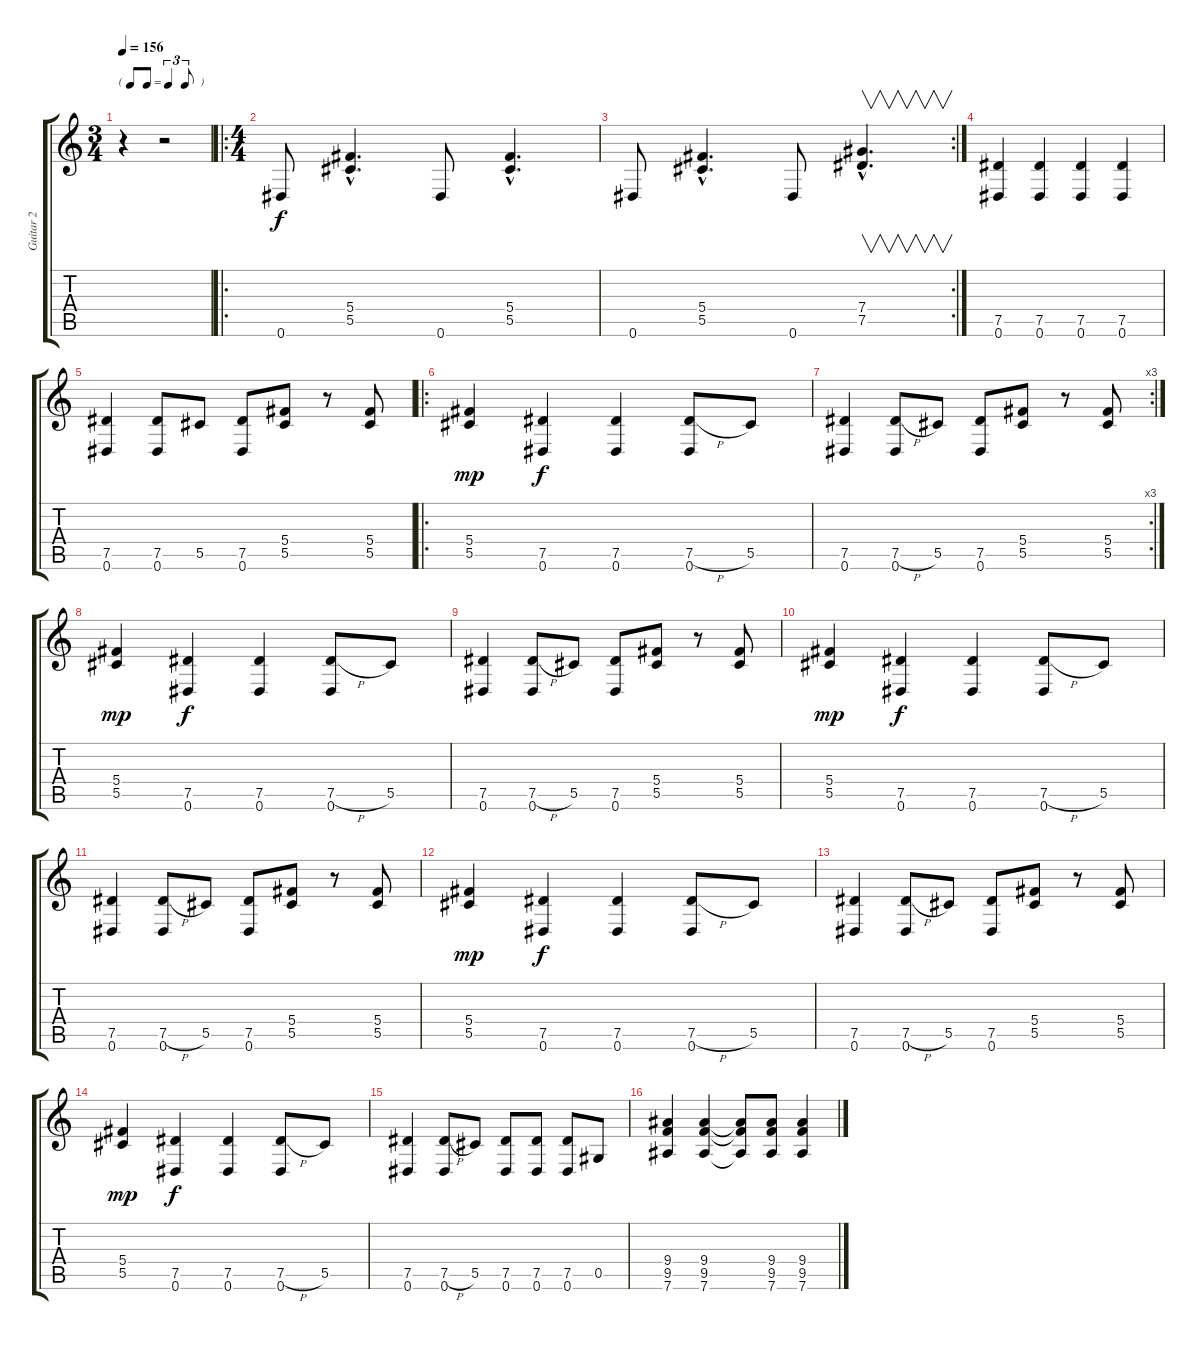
\track ("Guitar 2" "Guitar 2") {instrument distortionguitar}
\staff {score tabs}
\tuning (Eb4 Bb3 Gb3 Db3 Ab2 Eb2) {hide}
\ts (3 4)
\tf triplet8th
\tempo 156
\clef g2
\ks c
r.4{dy f instrument distortionguitar} r.2 |
\ro
\ts (4 4)
0.6.8 (5.4{hac} 5.5{hac}).4{d} 0.6.8 (5.4{hac} 5.5{hac}).4{d} |
\rc 2
0.6.8 (5.4{hac} 5.5{hac}).4{d} 0.6.8 (7.4{hac} 7.5{hac}).4{v d} |
(7.5 0.6).4 (7.5 0.6).4 (7.5 0.6).4 (7.5 0.6).4 |
(7.5 0.6).4 (7.5 0.6).8 5.5.8 (7.5 0.6).8 (5.4 5.5).8 r.8 (5.4 5.5).8 |
\ro
(5.4 5.5).4{dy mp} (7.5 0.6).4{dy f} (7.5 0.6).4 (7.5{h} 0.6).8 5.5.8 |
\rc 3
(7.5 0.6).4 (7.5{h} 0.6).8 5.5.8 (7.5 0.6).8 (5.4 5.5).8 r.8 (5.4 5.5).8 |
(5.4 5.5).4{dy mp} (7.5 0.6).4{dy f} (7.5 0.6).4 (7.5{h} 0.6).8 5.5.8 |
(7.5 0.6).4 (7.5{h} 0.6).8 5.5.8 (7.5 0.6).8 (5.4 5.5).8 r.8 (5.4 5.5).8 |
(5.4 5.5).4{dy mp} (7.5 0.6).4{dy f} (7.5 0.6).4 (7.5{h} 0.6).8 5.5.8 |
(7.5 0.6).4 (7.5{h} 0.6).8 5.5.8 (7.5 0.6).8 (5.4 5.5).8 r.8 (5.4 5.5).8 |
(5.4 5.5).4{dy mp} (7.5 0.6).4{dy f} (7.5 0.6).4 (7.5{h} 0.6).8 5.5.8 |
(7.5 0.6).4 (7.5{h} 0.6).8 5.5.8 (7.5 0.6).8 (5.4 5.5).8 r.8 (5.4 5.5).8 |
(5.4 5.5).4{dy mp} (7.5 0.6).4{dy f} (7.5 0.6).4 (7.5{h} 0.6).8 5.5.8 |
(7.5 0.6).4 (7.5{h} 0.6).8 5.5.8 (7.5 0.6).8 (7.5 0.6).8 (7.5 0.6).8 0.5.8 |
(9.4 9.5 7.6).4 (9.4 9.5 7.6).4 (9.4{t} 9.5{t} 7.6{t}).8 (9.4 9.5 7.6).8 (9.4 9.5 7.6).4
